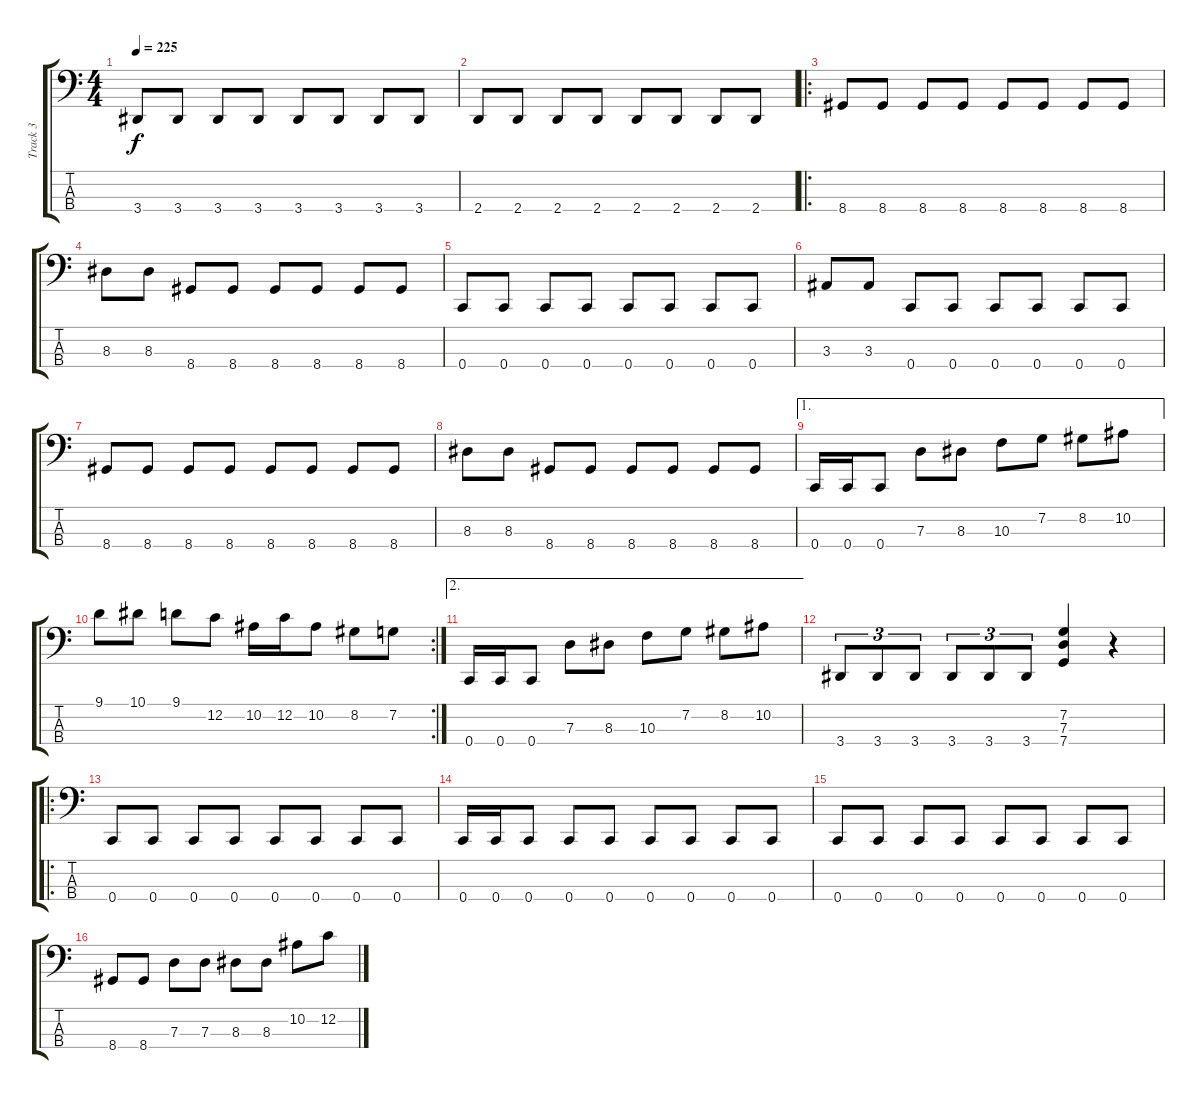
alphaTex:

\track ("Track 3" "Track 3") {instrument electricbassfinger}
\staff {score tabs}
\tuning (F2 C2 G1 C1) {hide}
\ts (4 4)
\tempo 225
\clef f4
\ks c
3.4.8{dy f} 3.4.8 3.4.8 3.4.8 3.4.8 3.4.8 3.4.8 3.4.8 |
2.4.8 2.4.8 2.4.8 2.4.8 2.4.8 2.4.8 2.4.8 2.4.8 |
\ro
8.4.8 8.4.8 8.4.8 8.4.8 8.4.8 8.4.8 8.4.8 8.4.8 |
8.3.8 8.3.8 8.4.8 8.4.8 8.4.8 8.4.8 8.4.8 8.4.8 |
0.4.8 0.4.8 0.4.8 0.4.8 0.4.8 0.4.8 0.4.8 0.4.8 |
3.3.8 3.3.8 0.4.8 0.4.8 0.4.8 0.4.8 0.4.8 0.4.8 |
8.4.8 8.4.8 8.4.8 8.4.8 8.4.8 8.4.8 8.4.8 8.4.8 |
8.3.8 8.3.8 8.4.8 8.4.8 8.4.8 8.4.8 8.4.8 8.4.8 |
\ae 1
0.4.16 0.4.16 0.4.8 7.3.8 8.3.8 10.3.8 7.2.8 8.2.8 10.2.8 |
\rc 2
9.1.8 10.1.8 9.1.8 12.2.8 10.2.16 12.2.16 10.2.8 8.2.8 7.2.8 |
\ae 2
0.4.16 0.4.16 0.4.8 7.3.8 8.3.8 10.3.8 7.2.8 8.2.8 10.2.8 |
3.4.8{tu (3 2)} 3.4.8{tu (3 2)} 3.4.8{tu (3 2)} 3.4.8{tu (3 2)} 3.4.8{tu (3 2)} 3.4.8{tu (3 2)} (7.2 7.3 7.4).4 r.4 |
\ro
0.4.8 0.4.8 0.4.8 0.4.8 0.4.8 0.4.8 0.4.8 0.4.8 |
0.4.16 0.4.16 0.4.8 0.4.8 0.4.8 0.4.8 0.4.8 0.4.8 0.4.8 |
0.4.8 0.4.8 0.4.8 0.4.8 0.4.8 0.4.8 0.4.8 0.4.8 |
8.4.8 8.4.8 7.3.8 7.3.8 8.3.8 8.3.8 10.2.8 12.2.8
